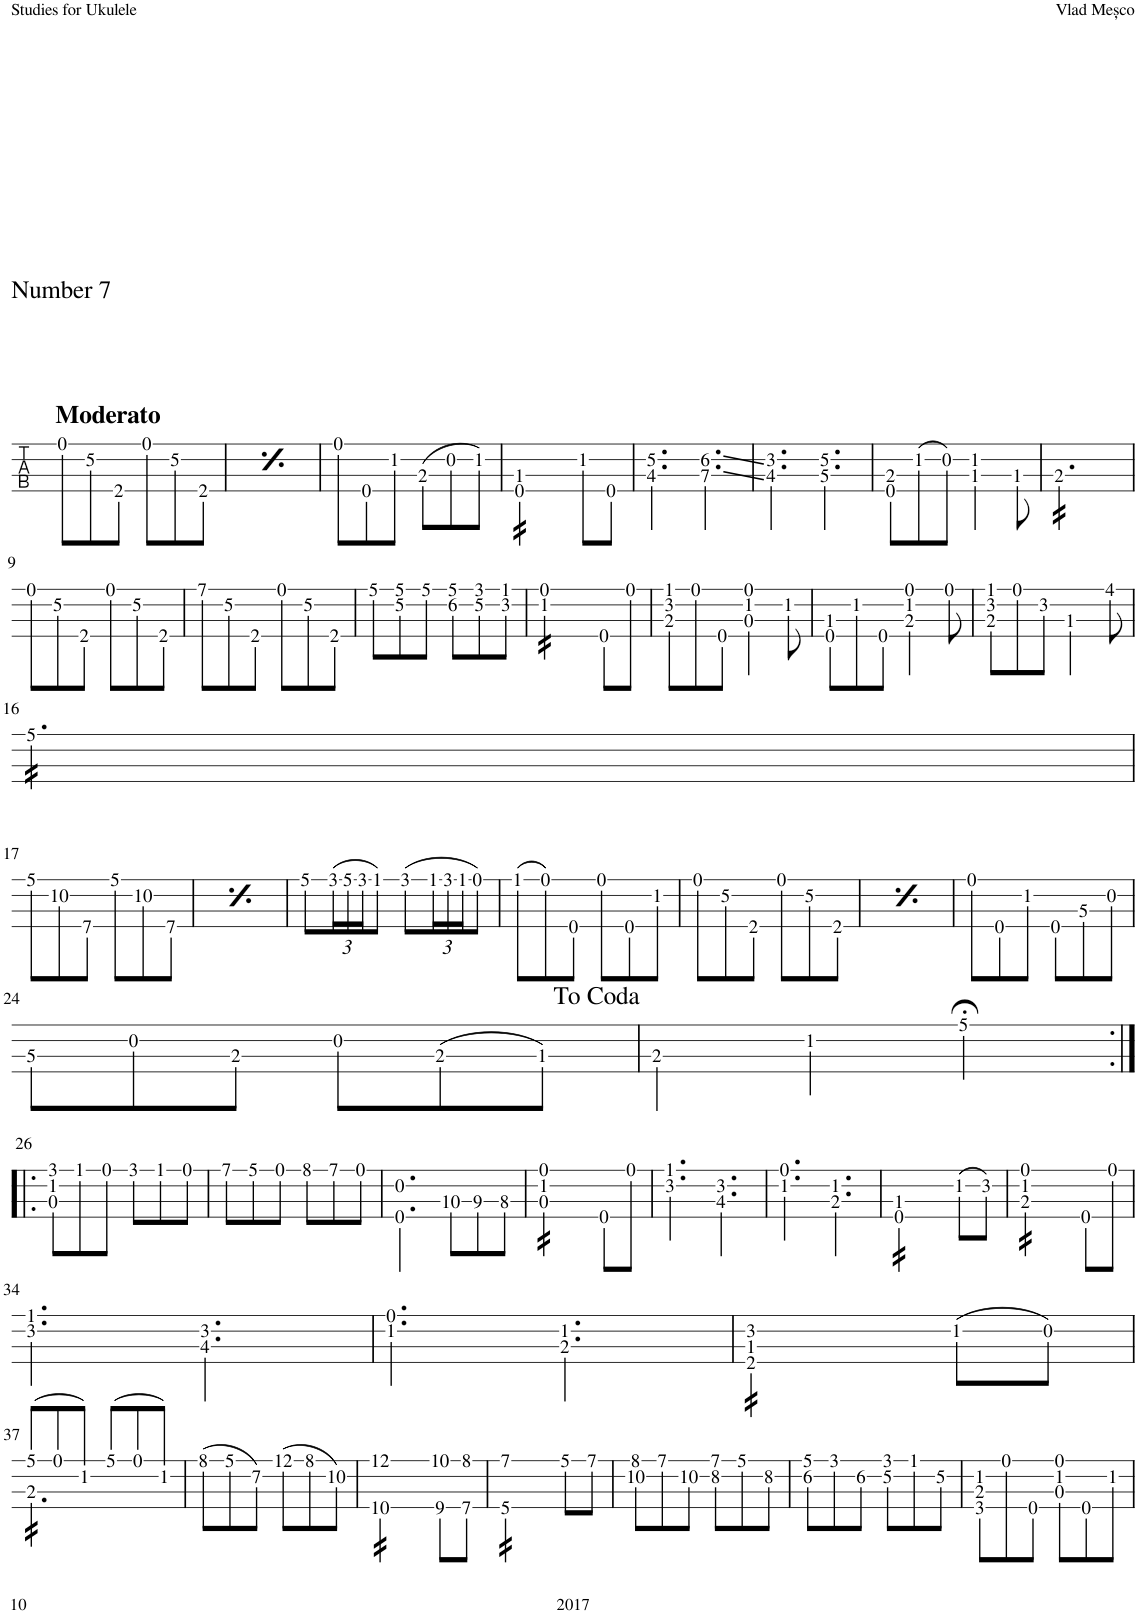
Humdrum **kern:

**kern
*part1
*staff1
*I"Lute
*I'Lt.
!!LO:PB:g=z
*stria4
*
*k[]
*M6/8
=1
!LO:TX:a:t=Number 7
!LO:TX:a:B:t=Moderato
8g\L
8g\
8G\J
8g\L
8g\
8G\J
=2
!LO:TX:a:t=Number 7
!LO:TX:a:B:t=Moderato
8g\L
8g\
8G\J
8g\L
8g\
8G\J
=3
8g\L
8F\
8e-\J
(8B\L
8d\
8e-\J)
=4
2F\ 2B-\
8e-\L
8F\J
=5
4.c#\ 4.g\
4.e\ 4.g#\
=6
4.c#\ 4.f\
4.d\ 4.g\
=7
8F\ 8B\L
(8e-\
8d\J)
4B-\ 4e-\
8B-\
=8
2.B\
!!LO:LB:g=z
=9
8g\L
8g\
8G\J
8g\L
8g\
8G\J
=10
8dd\L
8g\
8G\J
8g\L
8g\
8G\J
=11
8cc\L
8g\ 8cc\
8cc\J
8g#\ 8cc\L
8g\ 8b-\
8f\ 8g#\J
=12
2e-\ 2g\
8F\L
8g\J
=13
8B\ 8f\ 8g#\L
8g\
8F\J
4A\ 4e-\ 4g\
8e-\
=14
8F\ 8B-\L
8e-\
8F\J
4B\ 4e-\ 4g\
8g\
=15
8B\ 8f\ 8g#\L
8g\
8f\J
4B-\
8b\
!!LO:LB:g=z
=16
2.cc\
!!LO:LB:g=z
=17
8cc\L
8cc\
8c\J
8cc\L
8cc\
8c\J
=18
8cc\L
8cc\
8c\J
8cc\L
8cc\
8c\J
=19
*M6/8
8cc\L
*Xbrackettup
(24b-\L
24cc\
24b-\J
8g#\J)
(8b-\L
24g#\L
24b-\
24g#\J
8g\J)
=20
(8g#\L
8g\)
8F\J
8g\L
8F\
8e-\J
=21
8g\L
8g\
8G\J
8g\L
8g\
8G\J
=22
8g\L
8g\
8G\J
8g\L
8g\
8G\J
=23
8g\L
8F\
8e-\J
8F\L
8d\
8d\J
!!LO:LB:g=z
=24
8d\L
8d\
8B\J
8d\L
(8B\
8B-\J)
=25
4B\
4e-\
4cc;<\
!!LO:LB:g=z
=26:|!|:
8A\ 8e-\ 8b-\L
8g#\
8g\J
8b-\L
8g#\
8g\J
=27
8dd\L
8cc\
8g\J
8ee-\L
8dd\
8g\J
=28
4.F\ 4.d\
8g\L
8f#\
8f\J
=29
2A\ 2e-\ 2g\
8F\L
8g\J
=30
4.f\ 4.g#\
4.c#\ 4.f\
=31
4.e-\ 4.g\
4.B\ 4.e-\
=32
2F\ 2B-\
(8e-\L
8f\J)
=33
2B\ 2e-\ 2g\
8F\L
8g\J
!!LO:LB:g=z
=34
4.f\ 4.g#\
4.c#\ 4.f\
=35
4.e-\ 4.g\
4.B\ 4.e-\
=36
2G\ 2B-\ 2f\
(8e-\L
8d\J)
!!LO:LB:g=z
=37
*^
(8cc/L	2.B\
8g/	.
8e-/J)	.
(8cc/L	.
8g/	.
8e-/J)	.
*v	*v
=38
(8ee-\L
8cc\
8a\J)
(8gg\L
8ee-\
8cc\J)
=39
2e-\ 2gg\
8d\ 8ff\L
8c\ 8ee-\J
=40
2B-\ 2dd\
8cc\L
8dd\J
=41
8cc\ 8ee-\L
8dd\
8cc\J
8b-\ 8dd\L
8cc\
8b-\J
=42
8g#\ 8cc\L
8b-\
8g#\J
8g\ 8b-\L
8g#\
8g\J
=43
8G#\ 8B\ 8e-\L
8g\
8F\J
8A\ 8e-\ 8g\L
8F\
8e-\J
=
*-
